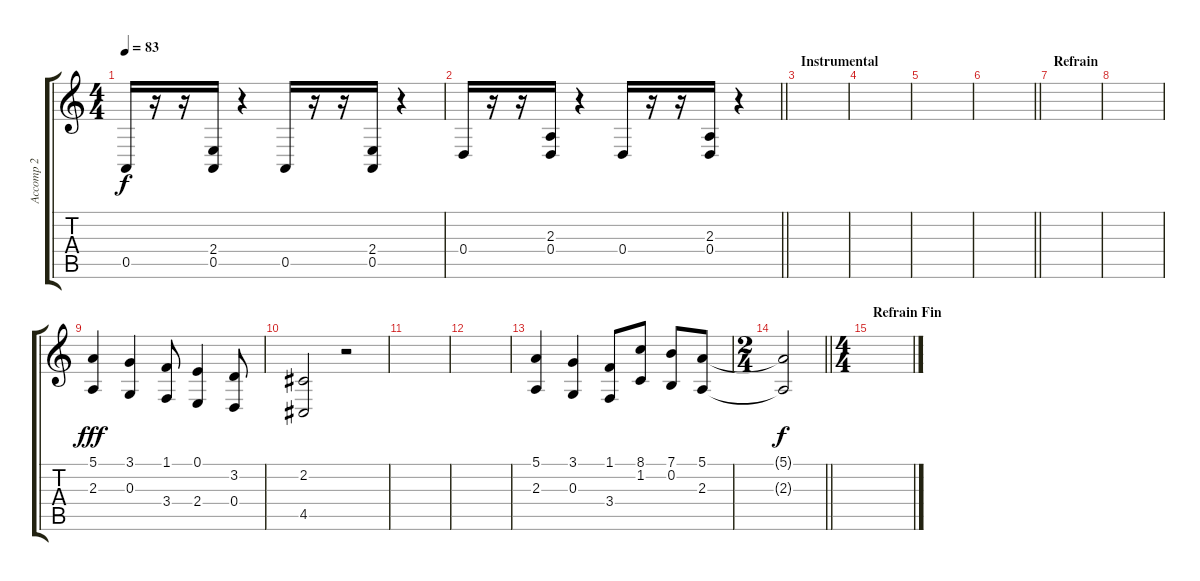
\track ("Accomp 2" "Accomp 2") {instrument brasssection}
\staff {score tabs}
\tuning (E4 B3 G3 D3 A2 E2) {hide}
\ts (4 4)
\tempo 83
\clef g2
\ks c
0.5.16{dy f} r.16 r.16 (2.4 0.5).16 r.4 0.5.16 r.16 r.16 (2.4 0.5).16 r.4 |
\barLineRight lightlight
0.4.16 r.16 r.16 (2.3 0.4).16 r.4 0.4.16 r.16 r.16 (2.3 0.4).16 r.4 |
\section ("" "Instrumental")
|
|
|
\barLineRight lightlight
|
\section ("" "Refrain")
|
|
(5.1 2.3).4{dy fff} (3.1 0.3).4 (1.1 3.4).8 (0.1 2.4).4 (3.2 0.4).8 |
(2.2 4.5).2 r.2 |
|
|
(5.1 2.3).4 (3.1 0.3).4 (1.1 3.4).8 (8.1 1.2).8 (7.1 0.2).8 (5.1 2.3).8 |
\ts (2 4)
\barLineRight lightlight
(5.1{t} 2.3{t}).2{dy f} |
\ts (4 4)
\section ("" "Refrain Fin")
